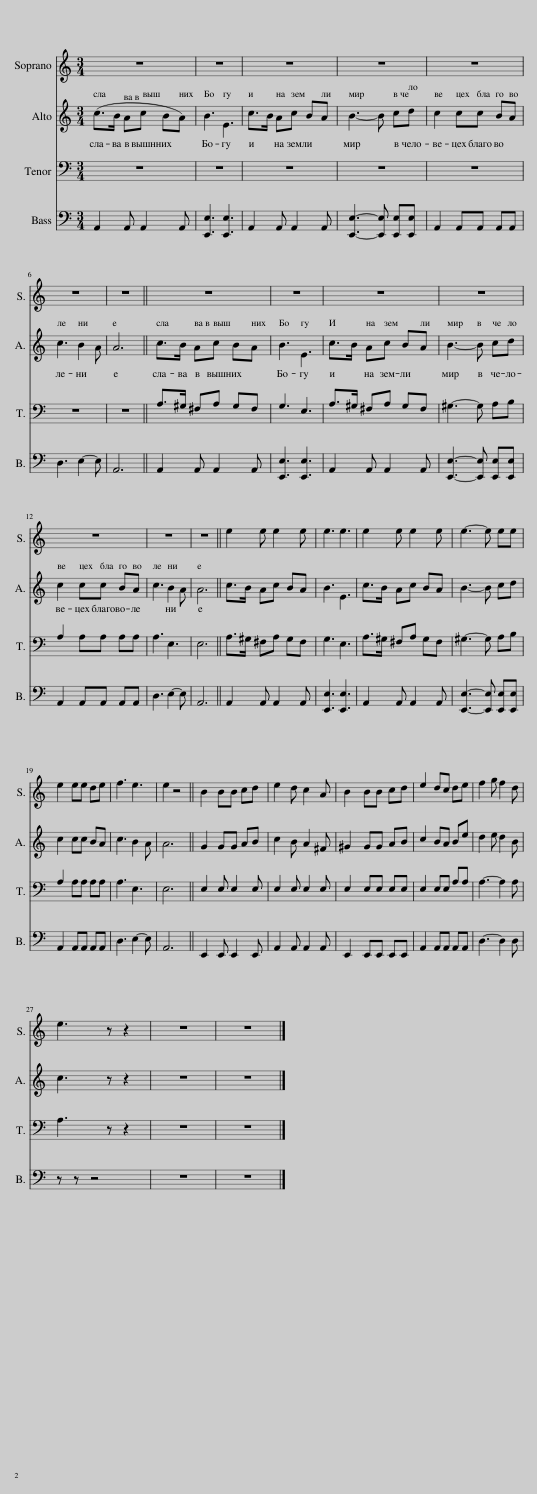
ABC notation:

X:1
%%score 1 2 3 4
L:1/8
Q:1/4=80
M:3/4
I:linebreak $
K:C
V:1 treble
V:2 treble
V:3 bass
V:4 bass
V:1
 z6 | z6 | z6 | z6 | z6 |$ %5
 z6 | z6 || z6 | z6 | z6 | %10
 z6 |$ z6 | z6 | z6 || e2 e e2 e | %15
 e3 e3 | e2 e e2 e | e3- e ee |$ e2 ee de | f3 e3 | %20
 e2 z4 || B2 BB cd | e2 d c2 A | B2 BB cd | e2 dc de | %25
 f2 g f2 d |$ e3 z z2 | z6 | z6 |] %29
V:2
 (c>B Ac BA) | B3 E3 | c>B Ac BA | B3- B cd | c2 cc BA |$ %5
 c3 B2 A | A6 || c>B Ac BA | B3 E3 | c>B Ac BA | %10
 B3- B cd |$ c2 cc BA | c3 B2 A | A6 || c>B Ac BA | %15
 B3 E3 | c>B Ac BA | B3- B cd |$ c2 cc BA | c3 B2 A | %20
 A6 || G2 GG AB | c2 B A2 ^F | ^G2 GG AB | c2 BA Be | %25
 d2 e d2 B |$ c3 z z2 | z6 | z6 |] %29
V:3
 z6 | z6 | z6 | z6 | z6 |$ %5
 z6 | z6 || A,>^G, ^F,A, G,F, | G,3 E,3 | A,>^G, ^F,A, G,F, | %10
 ^G,3- G, A,B, |$ A,2 A,A, A,A, | A,3 E,3 | E,6 || A,>^G, ^F,A, G,F, | %15
 G,3 E,3 | A,>^G, ^F,A, G,F, | ^G,3- G, A,B, |$ A,2 A,A, A,A, | A,3 E,3 | %20
 E,6 || E,2 E, E,2 E, | E,2 E, E,2 E, | E,2 E,E, E,E, | E,2 E,E, A,A, | %25
 A,3- A,2 A, |$ A,3 z z2 | z6 | z6 |] %29
V:4
 A,,2 A,, A,,2 A,, | [E,,E,]3 [E,,E,]3 | A,,2 A,, A,,2 A,, | [E,,E,]3- [E,,E,] [E,,E,][E,,E,] | A,,2 A,,A,, A,,A,, |$ %5
 D,3 E,2- E, | A,,6 || A,,2 A,, A,,2 A,, | [E,,E,]3 [E,,E,]3 | A,,2 A,, A,,2 A,, | %10
 [E,,E,]3- [E,,E,] [E,,E,][E,,E,] |$ A,,2 A,,A,, A,,A,, | D,3 E,2- E, | A,,6 || A,,2 A,, A,,2 A,, | %15
 [E,,E,]3 [E,,E,]3 | A,,2 A,, A,,2 A,, | [E,,E,]3- [E,,E,] [E,,E,][E,,E,] |$ A,,2 A,,A,, A,,A,, | D,3 E,2- E, | %20
 A,,6 || E,,2 E,, E,,2 E,, | A,,2 A,, A,,2 A,, | E,,2 E,,E,, E,,E,, | A,,2 A,,A,, A,,A,, | %25
 D,3- D,2 D, |$ z z z4 | z6 | z6 |] %29
